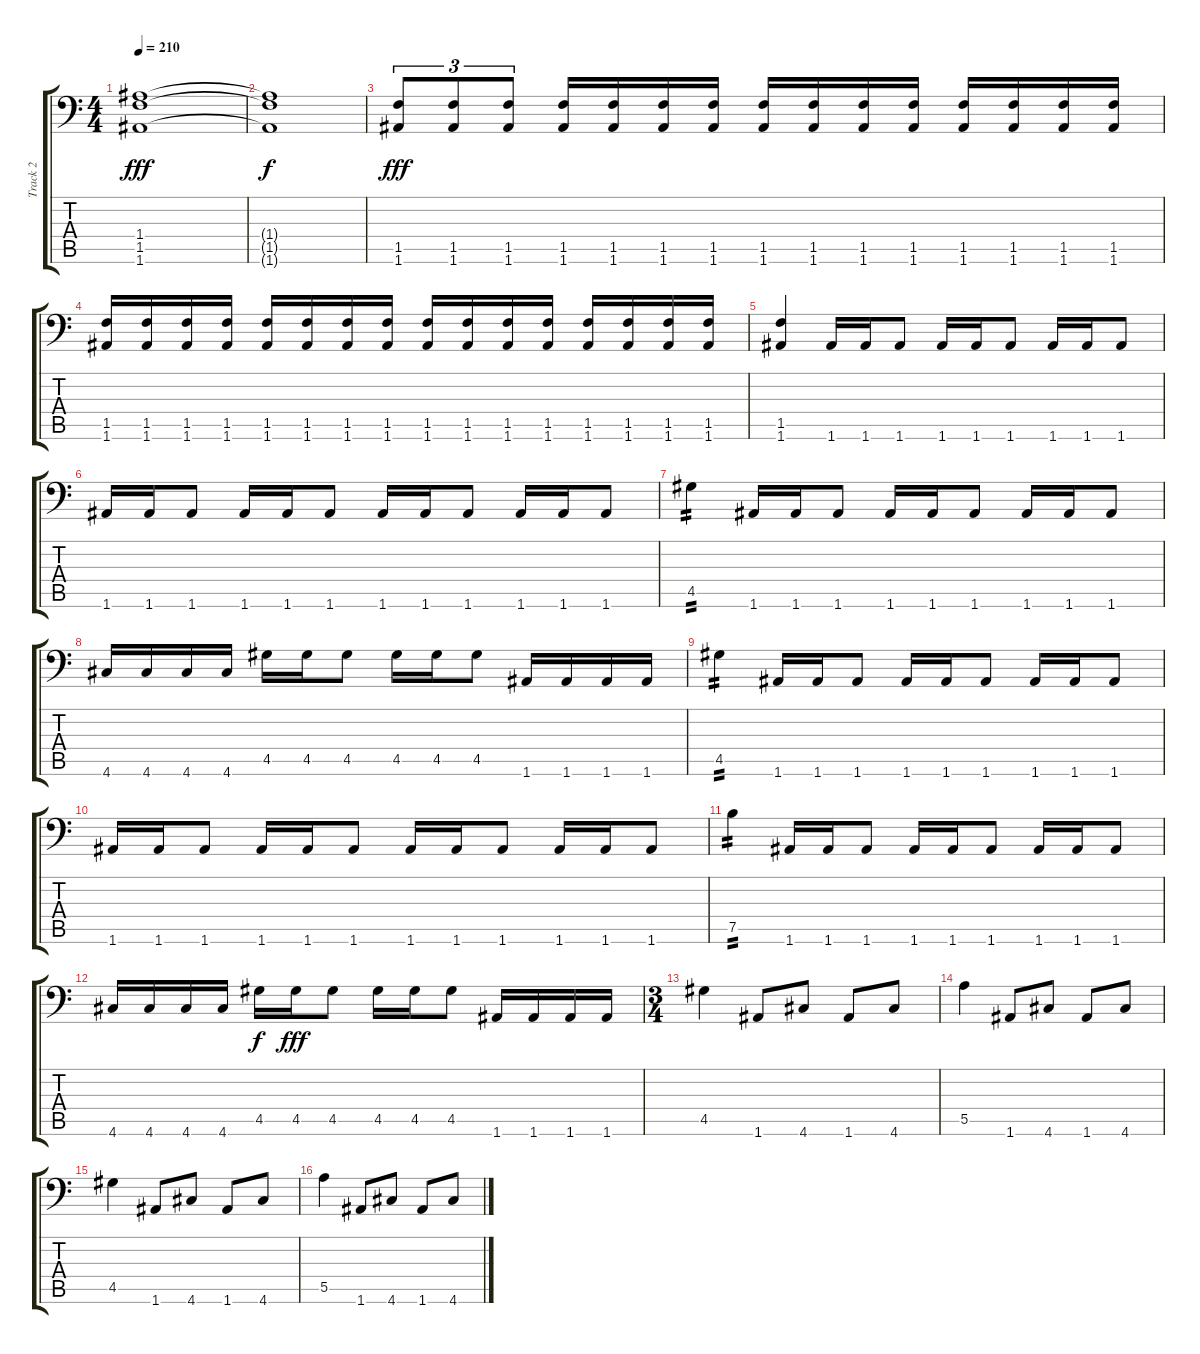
\track ("Track 2" "Track 2") {instrument distortionguitar}
\staff {score tabs}
\tuning (B3 Gb3 D3 A2 E2 A1) {hide}
\ts (4 4)
\tempo 210
\clef f4
\ks c
(1.4 1.5 1.6).1{dy fff instrument distortionguitar} |
(1.4{t} 1.5{t} 1.6{t}).1{dy f} |
(1.5 1.6).8{tu (3 2) dy fff} (1.5 1.6).8{tu (3 2)} (1.5 1.6).8{tu (3 2)} (1.5 1.6).16 (1.5 1.6).16 (1.5 1.6).16 (1.5 1.6).16 (1.5 1.6).16 (1.5 1.6).16 (1.5 1.6).16 (1.5 1.6).16 (1.5 1.6).16 (1.5 1.6).16 (1.5 1.6).16 (1.5 1.6).16 |
(1.5 1.6).16 (1.5 1.6).16 (1.5 1.6).16 (1.5 1.6).16 (1.5 1.6).16 (1.5 1.6).16 (1.5 1.6).16 (1.5 1.6).16 (1.5 1.6).16 (1.5 1.6).16 (1.5 1.6).16 (1.5 1.6).16 (1.5 1.6).16 (1.5 1.6).16 (1.5 1.6).16 (1.5 1.6).16 |
(1.5 1.6).4 1.6.16 1.6.16 1.6.8 1.6.16 1.6.16 1.6.8 1.6.16 1.6.16 1.6.8 |
1.6.16 1.6.16 1.6.8 1.6.16 1.6.16 1.6.8 1.6.16 1.6.16 1.6.8 1.6.16 1.6.16 1.6.8 |
4.5.4{tp 2} 1.6.16 1.6.16 1.6.8 1.6.16 1.6.16 1.6.8 1.6.16 1.6.16 1.6.8 |
4.6.16 4.6.16 4.6.16 4.6.16 4.5.16 4.5.16 4.5.8 4.5.16 4.5.16 4.5.8 1.6.16 1.6.16 1.6.16 1.6.16 |
4.5.4{tp 2} 1.6.16 1.6.16 1.6.8 1.6.16 1.6.16 1.6.8 1.6.16 1.6.16 1.6.8 |
1.6.16 1.6.16 1.6.8 1.6.16 1.6.16 1.6.8 1.6.16 1.6.16 1.6.8 1.6.16 1.6.16 1.6.8 |
7.5.4{tp 2} 1.6.16 1.6.16 1.6.8 1.6.16 1.6.16 1.6.8 1.6.16 1.6.16 1.6.8 |
4.6.16 4.6.16 4.6.16 4.6.16 4.5.16{dy f} 4.5.16{dy fff} 4.5.8 4.5.16 4.5.16 4.5.8 1.6.16 1.6.16 1.6.16 1.6.16 |
\ts (3 4)
4.5.4 1.6.8 4.6.8 1.6.8 4.6.8 |
5.5.4 1.6.8 4.6.8 1.6.8 4.6.8 |
4.5.4 1.6.8 4.6.8 1.6.8 4.6.8 |
5.5.4 1.6.8 4.6.8 1.6.8 4.6.8
